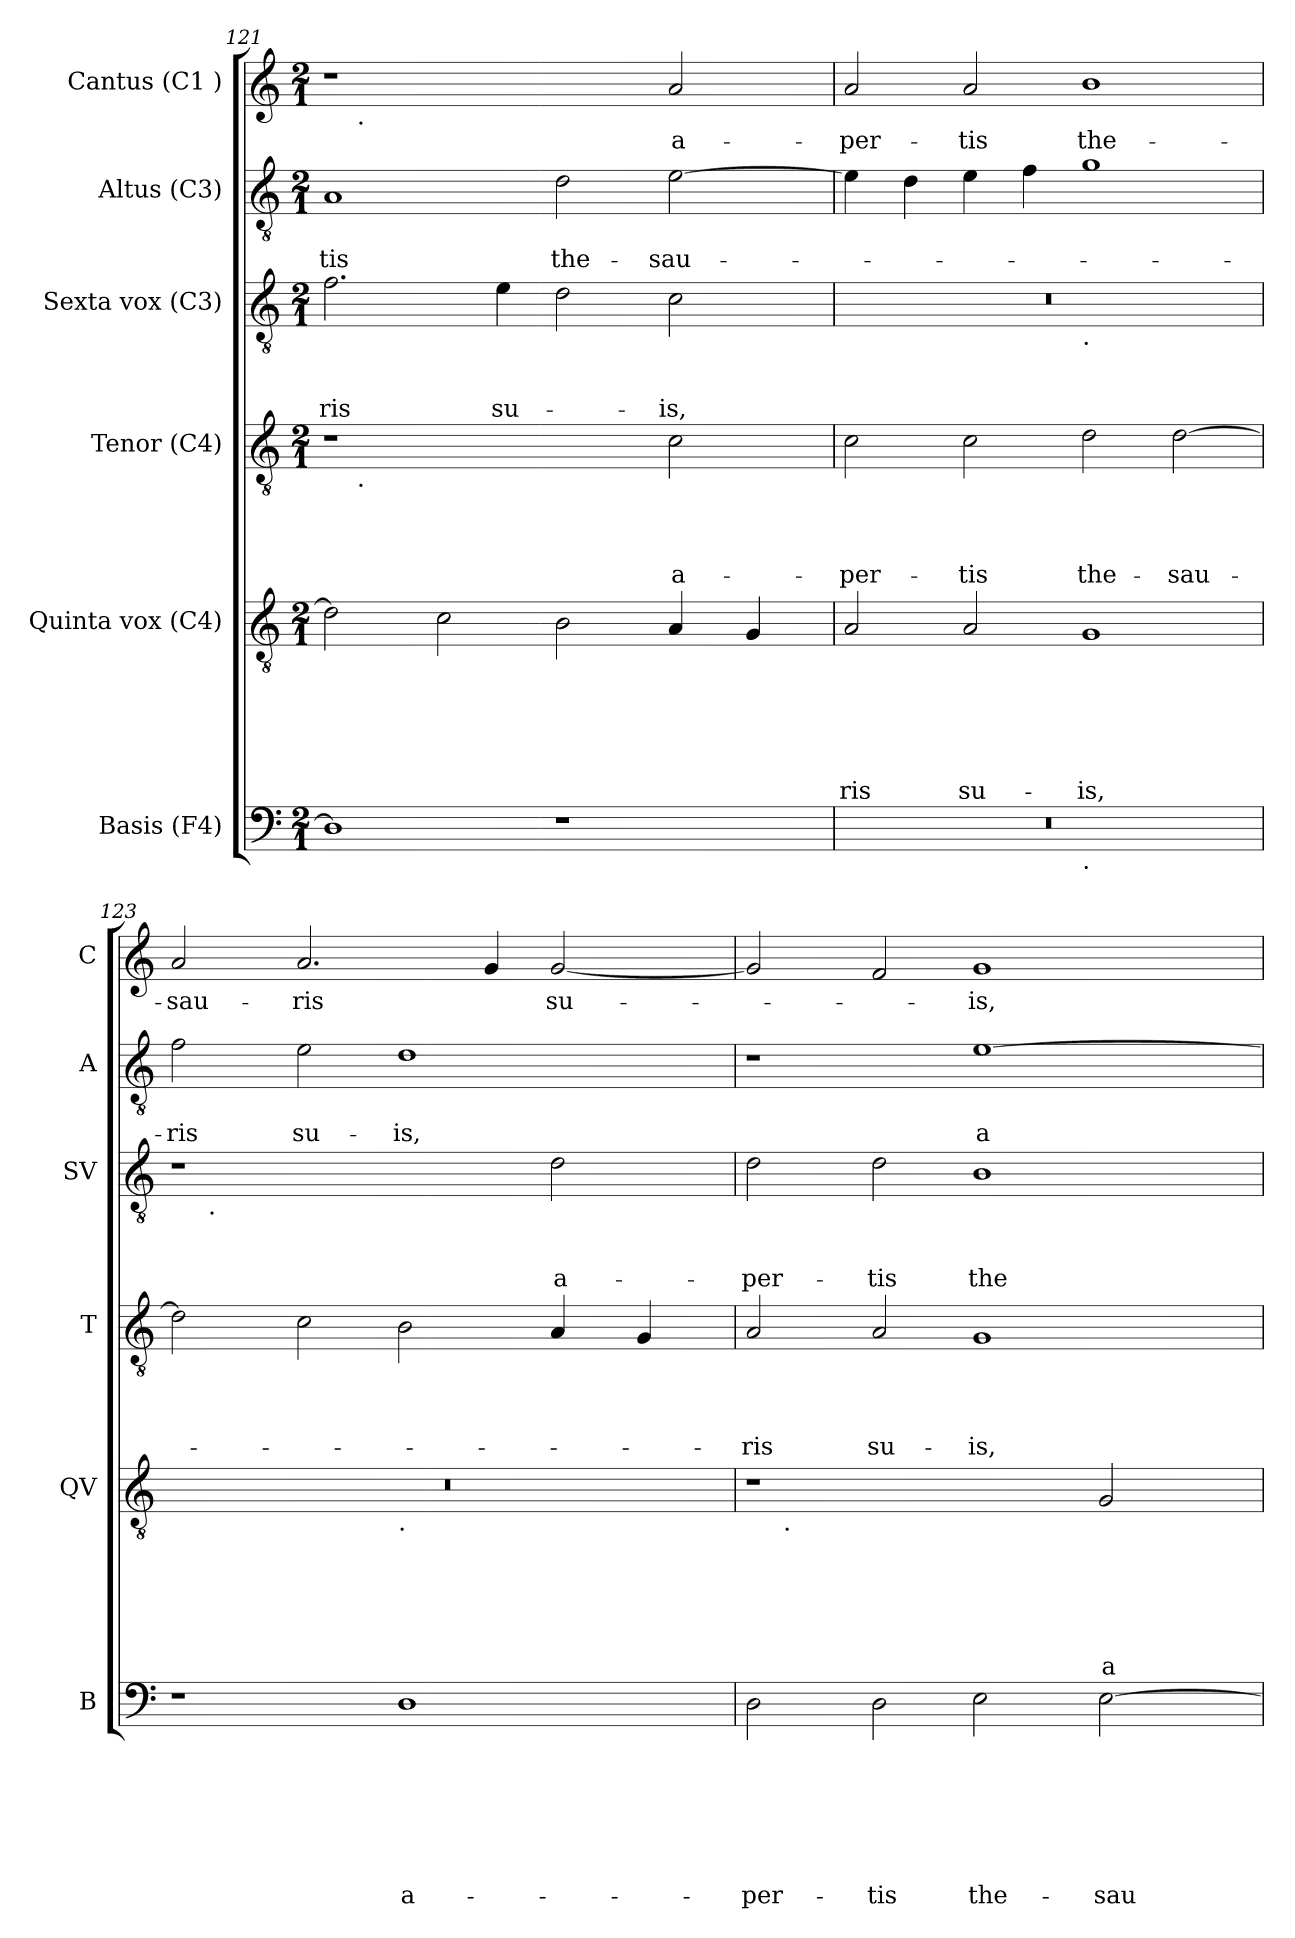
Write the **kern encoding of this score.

**kern	**text	**text	**text	**text	**text	**text	**text	**kern	**text	**text	**text	**text	**text	**text	**kern	**text	**text	**text	**text	**kern	**text	**text	**text	**kern	**text	**text	**kern	**text
*part6	*part6	*part6	*part6	*part6	*part6	*part6	*part6	*part5	*part5	*part5	*part5	*part5	*part5	*part5	*part4	*part4	*part4	*part4	*part4	*part3	*part3	*part3	*part3	*part2	*part2	*part2	*part1	*part1
*staff6	*staff6	*staff6	*staff6	*staff6	*staff6	*staff6	*staff6	*staff5	*staff5	*staff5	*staff5	*staff5	*staff5	*staff5	*staff4	*staff4	*staff4	*staff4	*staff4	*staff3	*staff3	*staff3	*staff3	*staff2	*staff2	*staff2	*staff1	*staff1
*I"Basis (F4)	*	*	*	*	*	*	*	*I"Quinta vox (C4)	*	*	*	*	*	*	*I"Tenor (C4)	*	*	*	*	*I"Sexta vox (C3)	*	*	*	*I"Altus (C3)	*	*	*I"Cantus (C1 )	*
*I'B	*	*	*	*	*	*	*	*I'QV	*	*	*	*	*	*	*I'T	*	*	*	*	*I'SV	*	*	*	*I'A	*	*	*I'C	*
*clefF4	*	*	*	*	*	*	*	*clefGv2	*	*	*	*	*	*	*clefGv2	*	*	*	*	*clefGv2	*	*	*	*clefGv2	*	*	*clefG2	*
*k[]	*	*	*	*	*	*	*	*k[]	*	*	*	*	*	*	*k[]	*	*	*	*	*k[]	*	*	*	*k[]	*	*	*k[]	*
*C:	*	*	*	*	*	*	*	*C:	*	*	*	*	*	*	*C:	*	*	*	*	*C:	*	*	*	*C:	*	*	*C:	*
*M2/1	*	*	*	*	*	*	*	*M2/1	*	*	*	*	*	*	*M2/1	*	*	*	*	*M2/1	*	*	*	*M2/1	*	*	*M2/1	*
=121	=121	=121	=121	=121	=121	=121	=121	=121	=121	=121	=121	=121	=121	=121	=121	=121	=121	=121	=121	=121	=121	=121	=121	=121	=121	=121	=121	=121
!	!	!	!	!	!	!	!	!	!	!	!	!	!	!	!	!	!	!	!	!	!	!	!LO:LY:b	!	!	!LO:LY:b	!	!
*	*	*	*	*	*	*	*	*	*	*	*	*	*	*	*^	*	*	*	*	*	*	*	*	*	*	*	*^	*
1D]	.	.	.	.	.	.	.	2d\]	.	.	.	.	.	.	1r	16.ryy	.	.	.	.	2.f\	.	.	-ris	1A	.	-tis	1r	16.ryy	.
!	!	!	!	!	!	!	!	!	!	!	!	!	!	!	!	!	!	!	!	!	!	!	!	!	!	!	!	!	!LO:TX:b:t=.	!
!	!	!	!	!	!	!	!	!	!	!	!	!	!	!	!	!LO:TX:b:t=.	!	!	!	!	!	!	!	!	!	!	!	!	!	!
.	.	.	.	.	.	.	.	.	.	.	.	.	.	.	.	1ryy	.	.	.	.	.	.	.	.	.	.	.	.	1ryy	.
.	.	.	.	.	.	.	.	2c\	.	.	.	.	.	.	.	.	.	.	.	.	.	.	.	.	.	.	.	.	.	.
!	!	!	!	!	!	!	!	!	!	!	!	!	!	!	!	!	!	!	!	!	!	!	!	!LO:LY:b	!	!	!	!	!	!
.	.	.	.	.	.	.	.	.	.	.	.	.	.	.	.	.	.	.	.	.	4e\	.	.	su-	.	.	.	.	.	.
!	!	!	!	!	!	!	!	!	!	!	!	!	!	!	!	!	!	!	!	!	!	!	!	!	!	!	!LO:LY:b	!	!	!
1r	.	.	.	.	.	.	.	2B\	.	.	.	.	.	.	2ryy	.	.	.	.	.	2d\	.	.	.	2d\	.	the-	2ryy	.	.
.	.	.	.	.	.	.	.	.	.	.	.	.	.	.	.	2ryy	.	.	.	.	.	.	.	.	.	.	.	.	2ryy	.
!	!	!	!	!	!	!	!	!	!	!	!	!	!	!	!	!	!	!	!	!LO:LY:b	!	!	!	!LO:LY:b	!	!	!LO:LY:b	!	!	!LO:LY:b
.	.	.	.	.	.	.	.	4A/	.	.	.	.	.	.	2c\	.	.	.	.	a-	2c\	.	.	-is,	[>2e\	.	-sau-	2a/	.	a-
.	.	.	.	.	.	.	.	.	.	.	.	.	.	.	.	4ryy	.	.	.	.	.	.	.	.	.	.	.	.	4ryy	.
.	.	.	.	.	.	.	.	4G/	.	.	.	.	.	.	.	.	.	.	.	.	.	.	.	.	.	.	.	.	.	.
.	.	.	.	.	.	.	.	.	.	.	.	.	.	.	.	8ryy	.	.	.	.	.	.	.	.	.	.	.	.	8ryy	.
.	.	.	.	.	.	.	.	.	.	.	.	.	.	.	.	32ryy	.	.	.	.	.	.	.	.	.	.	.	.	32ryy	.
=122	=122	=122	=122	=122	=122	=122	=122	=122	=122	=122	=122	=122	=122	=122	=122	=122	=122	=122	=122	=122	=122	=122	=122	=122	=122	=122	=122	=122	=122	=122
!	!	!	!	!	!	!	!	!	!	!	!	!	!	!LO:LY:b	!	!	!	!	!	!LO:LY:b	!	!	!	!	!	!	!	!	!	!LO:LY:b
*^	*	*	*	*	*	*	*	*	*	*	*	*	*	*	*v	*v	*	*	*	*	*^	*	*	*	*	*	*	*v	*v	*
0r	1ryy	.	.	.	.	.	.	.	2A/	.	.	.	.	.	-ris	2c\	.	.	.	-per-	0r	1ryy	.	.	.	4e\]	.	.	2a/	-per-
.	.	.	.	.	.	.	.	.	.	.	.	.	.	.	.	.	.	.	.	.	.	.	.	.	.	4d\	.	.	.	.
!	!	!	!	!	!	!	!	!	!	!	!	!	!	!	!LO:LY:b	!	!	!	!	!LO:LY:b	!	!	!	!	!	!	!	!	!	!LO:LY:b
.	.	.	.	.	.	.	.	.	2A/	.	.	.	.	.	su-	2c\	.	.	.	-tis	.	.	.	.	.	4e\	.	.	2a/	-tis
.	.	.	.	.	.	.	.	.	.	.	.	.	.	.	.	.	.	.	.	.	.	.	.	.	.	4f\	.	.	.	.
!	!	!	!	!	!	!	!	!	!	!	!	!	!	!	!	!	!	!	!	!	!	!LO:TX:b:t=.	!	!	!	!	!	!	!	!
!	!LO:TX:b:t=.	!	!	!	!	!	!	!	!	!	!	!	!	!	!	!	!	!	!	!	!	!	!	!	!	!	!	!	!	!
!	!	!	!	!	!	!	!	!	!	!	!	!	!	!	!LO:LY:b	!	!	!	!	!LO:LY:b	!	!	!	!	!	!	!	!	!	!LO:LY:b
.	1ryy	.	.	.	.	.	.	.	1G	.	.	.	.	.	-is,	2d\	.	.	.	the-	.	1ryy	.	.	.	1g	.	.	1b	the-
!	!	!	!	!	!	!	!	!	!	!	!	!	!	!	!	!	!	!	!	!LO:LY:b	!	!	!	!	!	!	!	!	!	!
.	.	.	.	.	.	.	.	.	.	.	.	.	.	.	.	[>2d\	.	.	.	-sau-	.	.	.	.	.	.	.	.	.	.
=123	=123	=123	=123	=123	=123	=123	=123	=123	=123	=123	=123	=123	=123	=123	=123	=123	=123	=123	=123	=123	=123	=123	=123	=123	=123	=123	=123	=123	=123	=123
!	!	!	!	!	!	!	!	!	!	!	!	!	!	!	!	!	!	!	!	!	!	!	!	!	!	!	!	!LO:LY:b	!	!LO:LY:b
*v	*v	*	*	*	*	*	*	*	*^	*	*	*	*	*	*	*	*	*	*	*	*	*	*	*	*	*	*	*	*	*
1r	.	.	.	.	.	.	.	0r	1ryy	.	.	.	.	.	.	2d\]	.	.	.	.	1r	16.ryy	.	.	.	2f\	.	-ris	2a/	-sau-
!	!	!	!	!	!	!	!	!	!	!	!	!	!	!	!	!	!	!	!	!	!	!LO:TX:b:t=.	!	!	!	!	!	!	!	!
.	.	.	.	.	.	.	.	.	.	.	.	.	.	.	.	.	.	.	.	.	.	1ryy	.	.	.	.	.	.	.	.
!	!	!	!	!	!	!	!	!	!	!	!	!	!	!	!	!	!	!	!	!	!	!	!	!	!	!	!	!LO:LY:b	!	!LO:LY:b
.	.	.	.	.	.	.	.	.	.	.	.	.	.	.	.	2c\	.	.	.	.	.	.	.	.	.	2e\	.	su-	2.a/	-ris
!	!	!	!	!	!	!	!	!	!LO:TX:b:t=.	!	!	!	!	!	!	!	!	!	!	!	!	!	!	!	!	!	!	!	!	!
!	!	!	!	!	!	!	!LO:LY:b:rj	!	!	!	!	!	!	!	!	!	!	!	!	!	!	!	!	!	!	!	!	!LO:LY:b	!	!
1D	.	.	.	.	.	.	a-	.	1ryy	.	.	.	.	.	.	2B\	.	.	.	.	2ryy	.	.	.	.	1d	.	-is,	.	.
.	.	.	.	.	.	.	.	.	.	.	.	.	.	.	.	.	.	.	.	.	.	2ryy	.	.	.	.	.	.	.	.
.	.	.	.	.	.	.	.	.	.	.	.	.	.	.	.	.	.	.	.	.	.	.	.	.	.	.	.	.	4g/	.
!	!	!	!	!	!	!	!	!	!	!	!	!	!	!	!	!	!	!	!	!	!	!	!	!	!LO:LY:b	!	!	!	!	!LO:LY:b
.	.	.	.	.	.	.	.	.	.	.	.	.	.	.	.	4A/	.	.	.	.	2d\	.	.	.	a-	.	.	.	[<2g/	su-
.	.	.	.	.	.	.	.	.	.	.	.	.	.	.	.	.	.	.	.	.	.	4ryy	.	.	.	.	.	.	.	.
.	.	.	.	.	.	.	.	.	.	.	.	.	.	.	.	4G/	.	.	.	.	.	.	.	.	.	.	.	.	.	.
.	.	.	.	.	.	.	.	.	.	.	.	.	.	.	.	.	.	.	.	.	.	8ryy	.	.	.	.	.	.	.	.
.	.	.	.	.	.	.	.	.	.	.	.	.	.	.	.	.	.	.	.	.	.	32ryy	.	.	.	.	.	.	.	.
!!LO:LB:g=z
=124	=124	=124	=124	=124	=124	=124	=124	=124	=124	=124	=124	=124	=124	=124	=124	=124	=124	=124	=124	=124	=124	=124	=124	=124	=124	=124	=124	=124	=124	=124
!	!	!	!	!	!	!	!LO:LY:b	!	!	!	!	!	!	!	!	!	!	!	!	!LO:LY:b	!	!	!	!	!LO:LY:b	!	!	!	!	!
*	*	*	*	*	*	*	*	*	*	*	*	*	*	*	*	*	*	*	*	*	*v	*v	*	*	*	*	*	*	*	*
2D\	.	.	.	.	.	.	-per-	1r	16.ryy	.	.	.	.	.	.	2A/	.	.	.	-ris	2d\	.	.	-per-	1r	.	.	2g/]	.
!	!	!	!	!	!	!	!	!	!LO:TX:b:t=.	!	!	!	!	!	!	!	!	!	!	!	!	!	!	!	!	!	!	!	!
.	.	.	.	.	.	.	.	.	1ryy	.	.	.	.	.	.	.	.	.	.	.	.	.	.	.	.	.	.	.	.
!	!	!	!	!	!	!	!LO:LY:b	!	!	!	!	!	!	!	!	!	!	!	!	!LO:LY:b	!	!	!	!LO:LY:b	!	!	!	!	!
2D\	.	.	.	.	.	.	-tis	.	.	.	.	.	.	.	.	2A/	.	.	.	su-	2d\	.	.	-tis	.	.	.	2f/	.
!	!	!	!	!	!	!	!LO:LY:b	!	!	!	!	!	!	!	!	!	!	!	!	!LO:LY:b	!	!	!	!LO:LY:b	!	!	!LO:LY:b:rj	!	!LO:LY:b
2E\	.	.	.	.	.	.	the-	2ryy	.	.	.	.	.	.	.	1G	.	.	.	-is,	1B	.	.	the-	[>1e	.	a-	1g	-is,
.	.	.	.	.	.	.	.	.	2ryy	.	.	.	.	.	.	.	.	.	.	.	.	.	.	.	.	.	.	.	.
!	!	!	!	!	!	!	!LO:LY:b	!	!	!	!	!	!	!	!LO:LY:b	!	!	!	!	!	!	!	!	!	!	!	!	!	!
[>2E\	.	.	.	.	.	.	-sau-	2G/	.	.	.	.	.	.	a-	.	.	.	.	.	.	.	.	.	.	.	.	.	.
.	.	.	.	.	.	.	.	.	4ryy	.	.	.	.	.	.	.	.	.	.	.	.	.	.	.	.	.	.	.	.
.	.	.	.	.	.	.	.	.	8ryy	.	.	.	.	.	.	.	.	.	.	.	.	.	.	.	.	.	.	.	.
.	.	.	.	.	.	.	.	.	32ryy	.	.	.	.	.	.	.	.	.	.	.	.	.	.	.	.	.	.	.	.
*	*	*	*	*	*	*	*	*v	*v	*	*	*	*	*	*	*	*	*	*	*	*	*	*	*	*	*	*	*	*
=	=	=	=	=	=	=	=	=	=	=	=	=	=	=	=	=	=	=	=	=	=	=	=	=	=	=	=	=
*-	*-	*-	*-	*-	*-	*-	*-	*-	*-	*-	*-	*-	*-	*-	*-	*-	*-	*-	*-	*-	*-	*-	*-	*-	*-	*-	*-	*-
